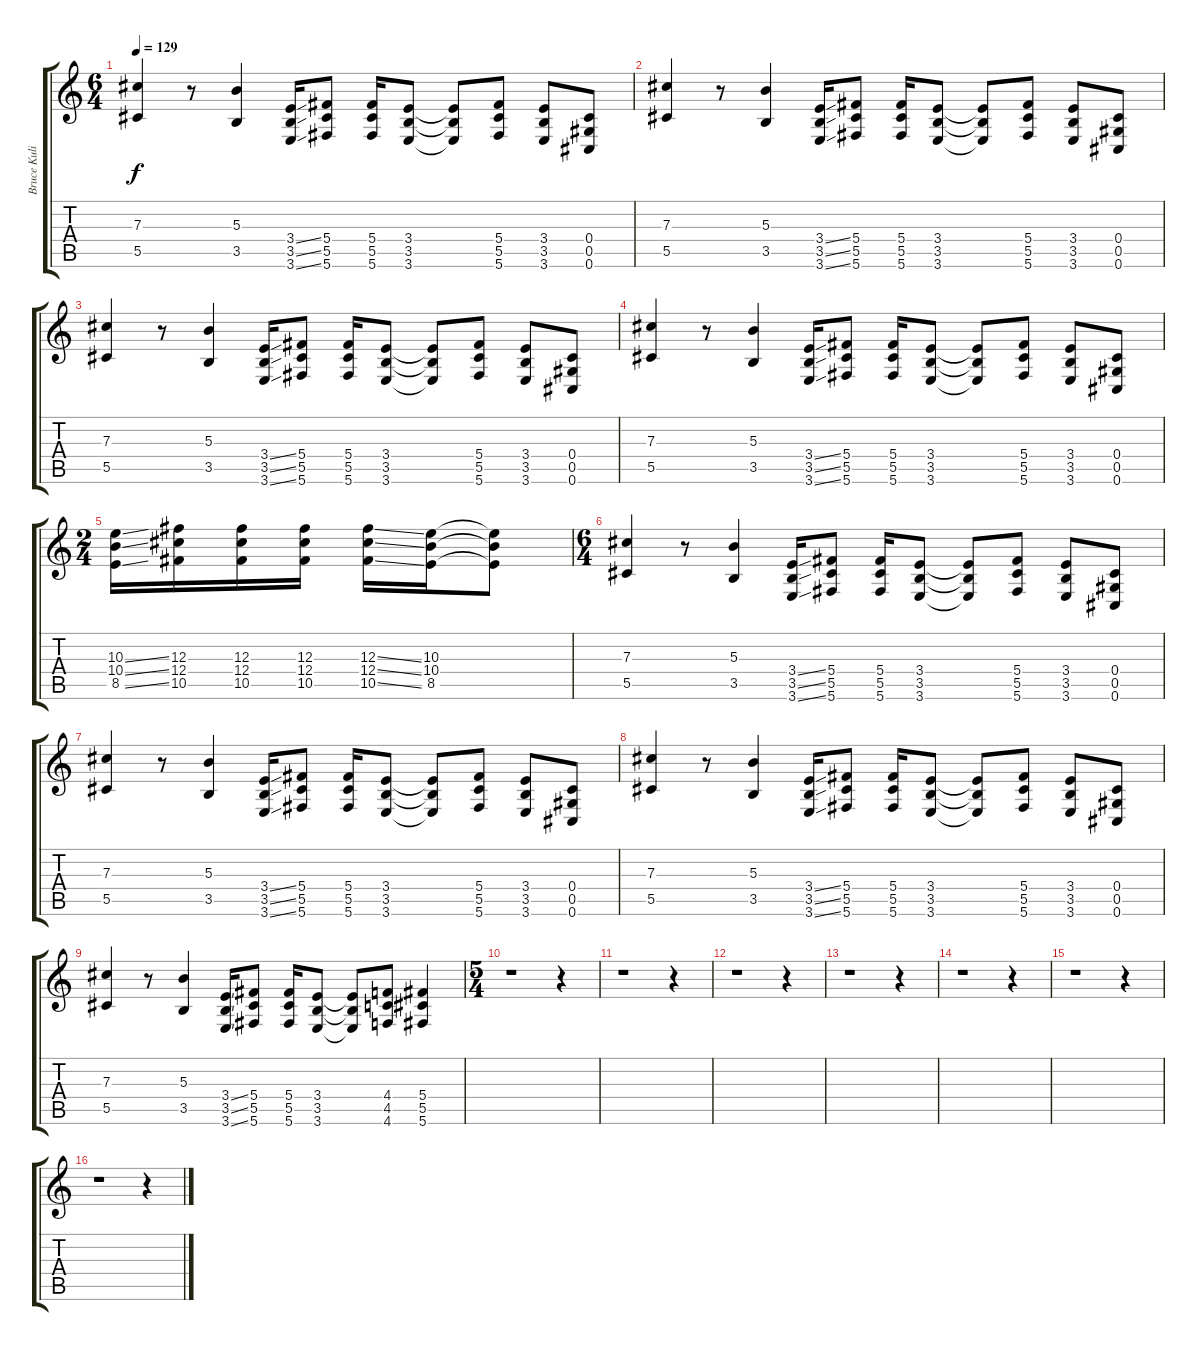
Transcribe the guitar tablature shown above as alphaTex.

\track ("Bruce Kulick" "Bruce Kuli") {instrument distortionguitar}
\staff {score tabs}
\tuning (Eb4 Bb3 Gb3 Db3 Ab2 Db2) {hide}
\ts (6 4)
\tempo 129
\clef g2
\ks c
(7.3 5.5).4{dy f} r.8 (5.3 3.5).4 (3.4{ss} 3.5{ss} 3.6{ss}).16 (5.4 5.5 5.6).8 (5.4 5.5 5.6).16 (3.4 3.5 3.6).8 (3.4{t} 3.5{t} 3.6{t}).8 (5.4 5.5 5.6).8 (3.4 3.5 3.6).8 (0.4 0.5 0.6).8 |
(7.3 5.5).4 r.8 (5.3 3.5).4 (3.4{ss} 3.5{ss} 3.6{ss}).16 (5.4 5.5 5.6).8 (5.4 5.5 5.6).16 (3.4 3.5 3.6).8 (3.4{t} 3.5{t} 3.6{t}).8 (5.4 5.5 5.6).8 (3.4 3.5 3.6).8 (0.4 0.5 0.6).8 |
(7.3 5.5).4 r.8 (5.3 3.5).4 (3.4{ss} 3.5{ss} 3.6{ss}).16 (5.4 5.5 5.6).8 (5.4 5.5 5.6).16 (3.4 3.5 3.6).8 (3.4{t} 3.5{t} 3.6{t}).8 (5.4 5.5 5.6).8 (3.4 3.5 3.6).8 (0.4 0.5 0.6).8 |
(7.3 5.5).4 r.8 (5.3 3.5).4 (3.4{ss} 3.5{ss} 3.6{ss}).16 (5.4 5.5 5.6).8 (5.4 5.5 5.6).16 (3.4 3.5 3.6).8 (3.4{t} 3.5{t} 3.6{t}).8 (5.4 5.5 5.6).8 (3.4 3.5 3.6).8 (0.4 0.5 0.6).8 |
\ts (2 4)
(10.3{ss} 10.4{ss} 8.5{ss}).16 (12.3 12.4 10.5).16 (12.3 12.4 10.5).16 (12.3 12.4 10.5).16 (12.3{ss} 12.4{ss} 10.5{ss}).16 (10.3 10.4 8.5).16 (10.3{t} 10.4{t} 8.5{t}).8 |
\ts (6 4)
(7.3 5.5).4 r.8 (5.3 3.5).4 (3.4{ss} 3.5{ss} 3.6{ss}).16 (5.4 5.5 5.6).8 (5.4 5.5 5.6).16 (3.4 3.5 3.6).8 (3.4{t} 3.5{t} 3.6{t}).8 (5.4 5.5 5.6).8 (3.4 3.5 3.6).8 (0.4 0.5 0.6).8 |
(7.3 5.5).4 r.8 (5.3 3.5).4 (3.4{ss} 3.5{ss} 3.6{ss}).16 (5.4 5.5 5.6).8 (5.4 5.5 5.6).16 (3.4 3.5 3.6).8 (3.4{t} 3.5{t} 3.6{t}).8 (5.4 5.5 5.6).8 (3.4 3.5 3.6).8 (0.4 0.5 0.6).8 |
(7.3 5.5).4 r.8 (5.3 3.5).4 (3.4{ss} 3.5{ss} 3.6{ss}).16 (5.4 5.5 5.6).8 (5.4 5.5 5.6).16 (3.4 3.5 3.6).8 (3.4{t} 3.5{t} 3.6{t}).8 (5.4 5.5 5.6).8 (3.4 3.5 3.6).8 (0.4 0.5 0.6).8 |
(7.3 5.5).4 r.8 (5.3 3.5).4 (3.4{ss} 3.5{ss} 3.6{ss}).16 (5.4 5.5 5.6).8 (5.4 5.5 5.6).16 (3.4 3.5 3.6).8 (3.4{t} 3.5{t} 3.6{t}).8 (4.4 4.5 4.6).8 (5.4 5.5 5.6).4 |
\ts (5 4)
r.1 r.4 |
r.1 r.4 |
r.1 r.4 |
r.1 r.4 |
r.1 r.4 |
r.1 r.4 |
r.1 r.4
